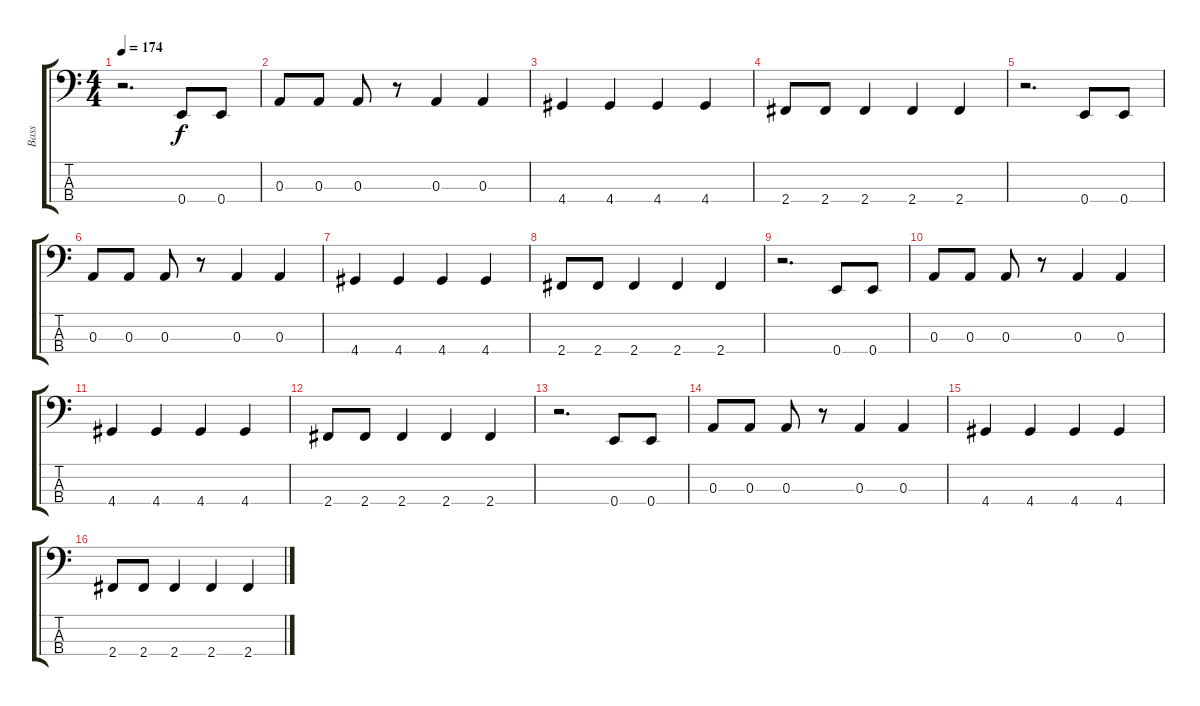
\track ("Bass" "Bass") {instrument synthbass1}
\staff {score tabs}
\tuning (G2 D2 A1 E1) {hide}
\ts (4 4)
\tempo 174
\clef f4
\ks c
r.2{d dy f} 0.4.8 0.4.8 |
0.3.8 0.3.8 0.3.8 r.8 0.3.4 0.3.4 |
4.4.4 4.4.4 4.4.4 4.4.4 |
2.4.8 2.4.8 2.4.4 2.4.4 2.4.4 |
r.2{d} 0.4.8 0.4.8 |
0.3.8 0.3.8 0.3.8 r.8 0.3.4 0.3.4 |
4.4.4 4.4.4 4.4.4 4.4.4 |
2.4.8 2.4.8 2.4.4 2.4.4 2.4.4 |
r.2{d} 0.4.8 0.4.8 |
0.3.8 0.3.8 0.3.8 r.8 0.3.4 0.3.4 |
4.4.4 4.4.4 4.4.4 4.4.4 |
2.4.8 2.4.8 2.4.4 2.4.4 2.4.4 |
r.2{d} 0.4.8 0.4.8 |
0.3.8{volume 8} 0.3.8 0.3.8 r.8 0.3.4 0.3.4 |
4.4.4 4.4.4 4.4.4 4.4.4 |
2.4.8 2.4.8 2.4.4 2.4.4 2.4.4
